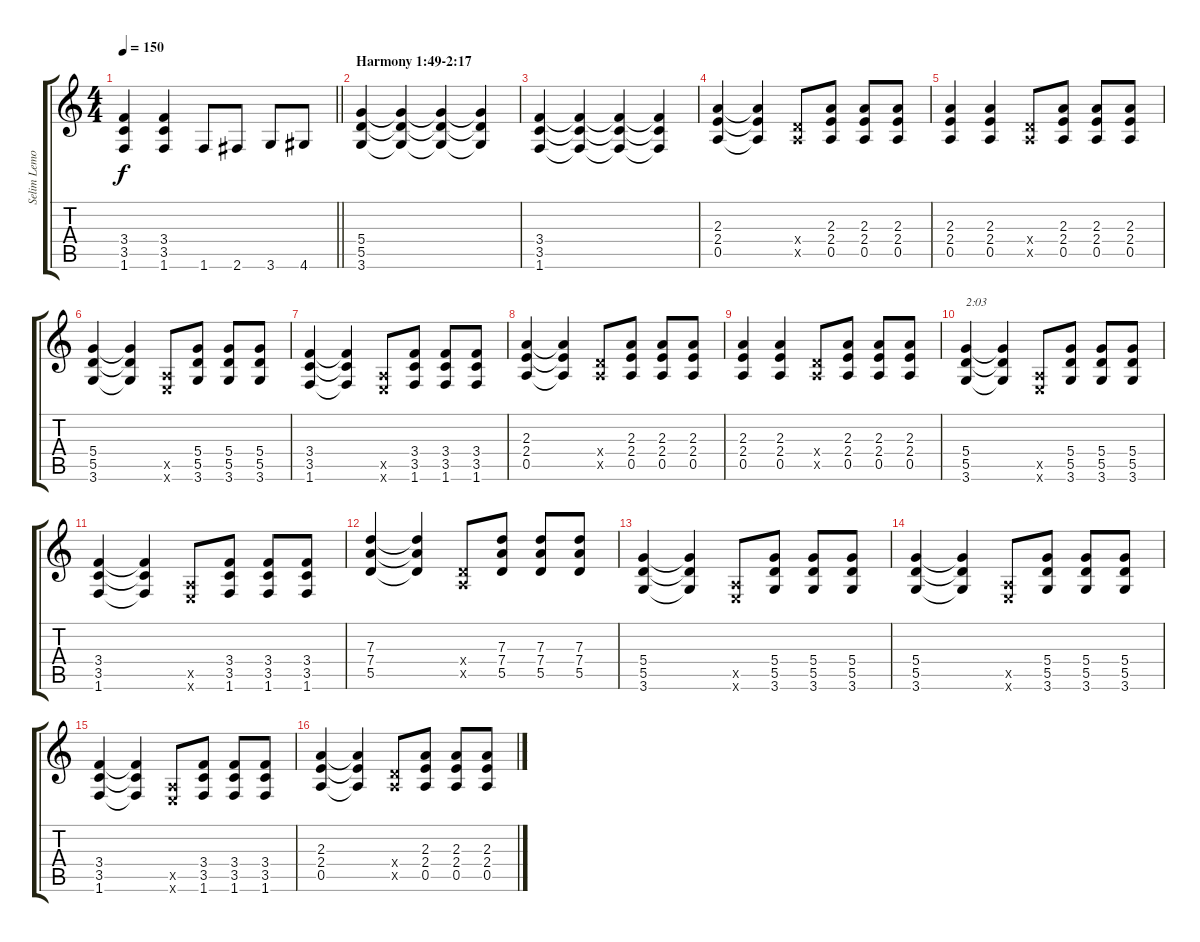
\track ("Selim Lemouchi" "Selim Lemo") {instrument distortionguitar}
\staff {score tabs}
\tuning (E4 B3 G3 D3 A2 E2) {hide}
\ts (4 4)
\tempo 150
\clef g2
\barLineRight lightlight
\ks c
(3.4 3.5 1.6).4{dy f} (3.4 3.5 1.6).4 1.6.8 2.6.8 3.6.8 4.6.8 |
\section ("" "Harmony 1:49-2:17")
(5.4 5.5 3.6).4 (5.4{t} 5.5{t} 3.6{t}).4 (5.4{t} 5.5{t} 3.6{t}).4 (5.4{t} 5.5{t} 3.6{t}).4 |
(3.4 3.5 1.6).4 (3.4{t} 3.5{t} 1.6{t}).4 (3.4{t} 3.5{t} 1.6{t}).4 (3.4{t} 3.5{t} 1.6{t}).4 |
(2.3 2.4 0.5).4 (2.3{t} 2.4{t} 0.5{t}).4 (0.4{x} 0.5{x}).8 (2.3 2.4 0.5).8 (2.3 2.4 0.5).8 (2.3 2.4 0.5).8 |
(2.3 2.4 0.5).4 (2.3 2.4 0.5).4 (0.4{x} 0.5{x}).8 (2.3 2.4 0.5).8 (2.3 2.4 0.5).8 (2.3 2.4 0.5).8 |
(5.4 5.5 3.6).4 (5.4{t} 5.5{t} 3.6{t}).4 (0.5{x} 0.6{x}).8 (5.4 5.5 3.6).8 (5.4 5.5 3.6).8 (5.4 5.5 3.6).8 |
(3.4 3.5 1.6).4 (3.4{t} 3.5{t} 1.6{t}).4 (0.5{x} 0.6{x}).8 (3.4 3.5 1.6).8 (3.4 3.5 1.6).8 (3.4 3.5 1.6).8 |
(2.3 2.4 0.5).4 (2.3{t} 2.4{t} 0.5{t}).4 (0.4{x} 0.5{x}).8 (2.3 2.4 0.5).8 (2.3 2.4 0.5).8 (2.3 2.4 0.5).8 |
(2.3 2.4 0.5).4 (2.3 2.4 0.5).4 (0.4{x} 0.5{x}).8 (2.3 2.4 0.5).8 (2.3 2.4 0.5).8 (2.3 2.4 0.5).8 |
(5.4 5.5 3.6).4{txt "2:03"} (5.4{t} 5.5{t} 3.6{t}).4 (0.5{x} 0.6{x}).8 (5.4 5.5 3.6).8 (5.4 5.5 3.6).8 (5.4 5.5 3.6).8 |
(3.4 3.5 1.6).4 (3.4{t} 3.5{t} 1.6{t}).4 (0.5{x} 0.6{x}).8 (3.4 3.5 1.6).8 (3.4 3.5 1.6).8 (3.4 3.5 1.6).8 |
(7.3 7.4 5.5).4 (7.3{t} 7.4{t} 5.5{t}).4 (0.4{x} 0.5{x}).8 (7.3 7.4 5.5).8 (7.3 7.4 5.5).8 (7.3 7.4 5.5).8 |
(5.4 5.5 3.6).4 (5.4{t} 5.5{t} 3.6{t}).4 (0.5{x} 0.6{x}).8 (5.4 5.5 3.6).8 (5.4 5.5 3.6).8 (5.4 5.5 3.6).8 |
(5.4 5.5 3.6).4 (5.4{t} 5.5{t} 3.6{t}).4 (0.5{x} 0.6{x}).8 (5.4 5.5 3.6).8 (5.4 5.5 3.6).8 (5.4 5.5 3.6).8 |
(3.4 3.5 1.6).4 (3.4{t} 3.5{t} 1.6{t}).4 (0.5{x} 0.6{x}).8 (3.4 3.5 1.6).8 (3.4 3.5 1.6).8 (3.4 3.5 1.6).8 |
(2.3 2.4 0.5).4 (2.3{t} 2.4{t} 0.5{t}).4 (0.4{x} 0.5{x}).8 (2.3 2.4 0.5).8 (2.3 2.4 0.5).8 (2.3 2.4 0.5).8
